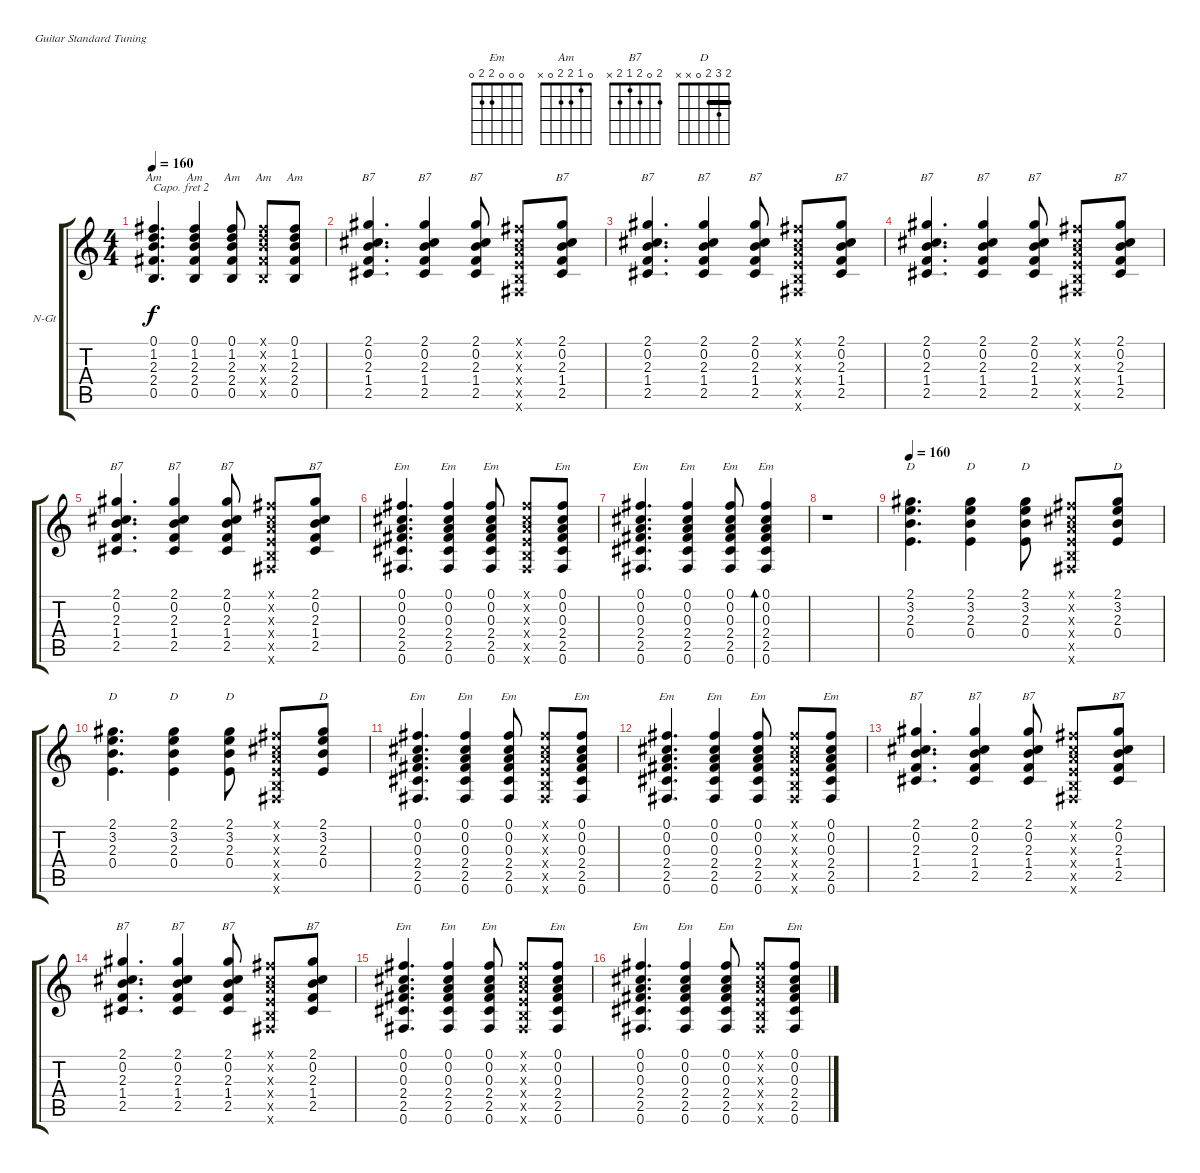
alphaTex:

\bracketExtendMode groupsimilarinstruments
\firstSystemTrackNameOrientation horizontal
\otherSystemsTrackNameOrientation horizontal
\track ("Rythm Guitars" "N-Gt") {instrument acousticguitarnylon}
\staff {score tabs}
\capo 2
\tuning (E4 B3 G3 D3 A2 E2)
\chord ("Em" 0 0 0 2 2 0) {showfingering false}
\chord ("Am" 0 1 2 2 0 x)
\chord ("B7" 2 0 2 1 2 x) {showfingering false}
\chord ("D" 2 3 2 0 x x) {showfingering false barre 2}
\ts (4 4)
\tempo 160
\clef g2
\ks c
(0.1 1.2 2.3 2.4 0.5).4{d ch "Am" dy f} (0.1 1.2 2.3 2.4 0.5).4{ch "Am"} (0.1 1.2 2.3 2.4 0.5).8{ch "Am"} (0.1{x} 1.2{x} 2.3{x} 2.4{x} 0.5{x}).8{ch "Am"} (0.1 1.2 2.3 2.4 0.5).8{ch "Am"} |
(2.1 0.2 2.3 1.4 2.5).4{d ch "B7"} (2.1 0.2 2.3 1.4 2.5).4{ch "B7"} (2.1 0.2 2.3 1.4 2.5).8{ch "B7"} (0.1{x} 0.2{x} 0.3{x} 0.4{x} 0.5{x} 0.6{x}).8 (2.1 0.2 2.3 1.4 2.5).8{ch "B7"} |
(2.1 0.2 2.3 1.4 2.5).4{d ch "B7"} (2.1 0.2 2.3 1.4 2.5).4{ch "B7"} (2.1 0.2 2.3 1.4 2.5).8{ch "B7"} (0.1{x} 0.2{x} 0.3{x} 0.4{x} 0.5{x} 0.6{x}).8 (2.1 0.2 2.3 1.4 2.5).8{ch "B7"} |
(2.1 0.2 2.3 1.4 2.5).4{d ch "B7"} (2.1 0.2 2.3 1.4 2.5).4{ch "B7"} (2.1 0.2 2.3 1.4 2.5).8{ch "B7"} (0.1{x} 0.2{x} 0.3{x} 0.4{x} 0.5{x} 0.6{x}).8 (2.1 0.2 2.3 1.4 2.5).8{ch "B7"} |
(2.1 0.2 2.3 1.4 2.5).4{d ch "B7"} (2.1 0.2 2.3 1.4 2.5).4{ch "B7"} (2.1 0.2 2.3 1.4 2.5).8{ch "B7"} (0.1{x} 0.2{x} 0.3{x} 0.4{x} 0.5{x} 0.6{x}).8 (2.1 0.2 2.3 1.4 2.5).8{ch "B7"} |
(0.1 0.2 0.3 2.4 2.5 0.6).4{d ch "Em"} (0.1 0.2 0.3 2.4 2.5 0.6).4{ch "Em"} (0.1 0.2 0.3 2.4 2.5 0.6).8{ch "Em"} (0.1{x} 0.2{x} 0.3{x} 0.4{x} 0.5{x} 0.6{x}).8 (0.1 0.2 0.3 2.4 2.5 0.6).8{ch "Em"} |
(0.1 0.2 0.3 2.4 2.5 0.6).4{d ch "Em"} (0.1 0.2 0.3 2.4 2.5 0.6).4{ch "Em"} (0.1 0.2 0.3 2.4 2.5 0.6).8{ch "Em"} (0.1 0.2 0.3 2.4 2.5 0.6).4{bd 480 ch "Em"} |
r.1 |
\tempo 160
(2.1 3.2 2.3 0.4).4{d ch "D"} (2.1 3.2 2.3 0.4).4{ch "D"} (2.1 3.2 2.3 0.4).8{ch "D"} (0.1{x} 0.2{x} 0.3{x} 0.4{x} 0.5{x} 0.6{x}).8 (2.1 3.2 2.3 0.4).8{ch "D"} |
(2.1 3.2 2.3 0.4).4{d ch "D"} (2.1 3.2 2.3 0.4).4{ch "D"} (2.1 3.2 2.3 0.4).8{ch "D"} (0.1{x} 0.2{x} 0.3{x} 0.4{x} 0.5{x} 0.6{x}).8 (2.1 3.2 2.3 0.4).8{ch "D"} |
(0.1 0.2 0.3 2.4 2.5 0.6).4{d ch "Em"} (0.1 0.2 0.3 2.4 2.5 0.6).4{ch "Em"} (0.1 0.2 0.3 2.4 2.5 0.6).8{ch "Em"} (0.1{x} 0.2{x} 0.3{x} 0.4{x} 0.5{x} 0.6{x}).8 (0.1 0.2 0.3 2.4 2.5 0.6).8{ch "Em"} |
(0.1 0.2 0.3 2.4 2.5 0.6).4{d ch "Em"} (0.1 0.2 0.3 2.4 2.5 0.6).4{ch "Em"} (0.1 0.2 0.3 2.4 2.5 0.6).8{ch "Em"} (0.1{x} 0.2{x} 0.3{x} 0.4{x} 0.5{x} 0.6{x}).8 (0.1 0.2 0.3 2.4 2.5 0.6).8{ch "Em"} |
(2.1 0.2 2.3 1.4 2.5).4{d ch "B7"} (2.1 0.2 2.3 1.4 2.5).4{ch "B7"} (2.1 0.2 2.3 1.4 2.5).8{ch "B7"} (0.1{x} 0.2{x} 0.3{x} 0.4{x} 0.5{x} 0.6{x}).8 (2.1 0.2 2.3 1.4 2.5).8{ch "B7"} |
(2.1 0.2 2.3 1.4 2.5).4{d ch "B7"} (2.1 0.2 2.3 1.4 2.5).4{ch "B7"} (2.1 0.2 2.3 1.4 2.5).8{ch "B7"} (0.1{x} 0.2{x} 0.3{x} 0.4{x} 0.5{x} 0.6{x}).8 (2.1 0.2 2.3 1.4 2.5).8{ch "B7"} |
(0.1 0.2 0.3 2.4 2.5 0.6).4{d ch "Em"} (0.1 0.2 0.3 2.4 2.5 0.6).4{ch "Em"} (0.1 0.2 0.3 2.4 2.5 0.6).8{ch "Em"} (0.1{x} 0.2{x} 0.3{x} 0.4{x} 0.5{x} 0.6{x}).8 (0.1 0.2 0.3 2.4 2.5 0.6).8{ch "Em"} |
(0.1 0.2 0.3 2.4 2.5 0.6).4{d ch "Em"} (0.1 0.2 0.3 2.4 2.5 0.6).4{ch "Em"} (0.1 0.2 0.3 2.4 2.5 0.6).8{ch "Em"} (0.1{x} 0.2{x} 0.3{x} 0.4{x} 0.5{x} 0.6{x}).8 (0.1 0.2 0.3 2.4 2.5 0.6).8{ch "Em"}
